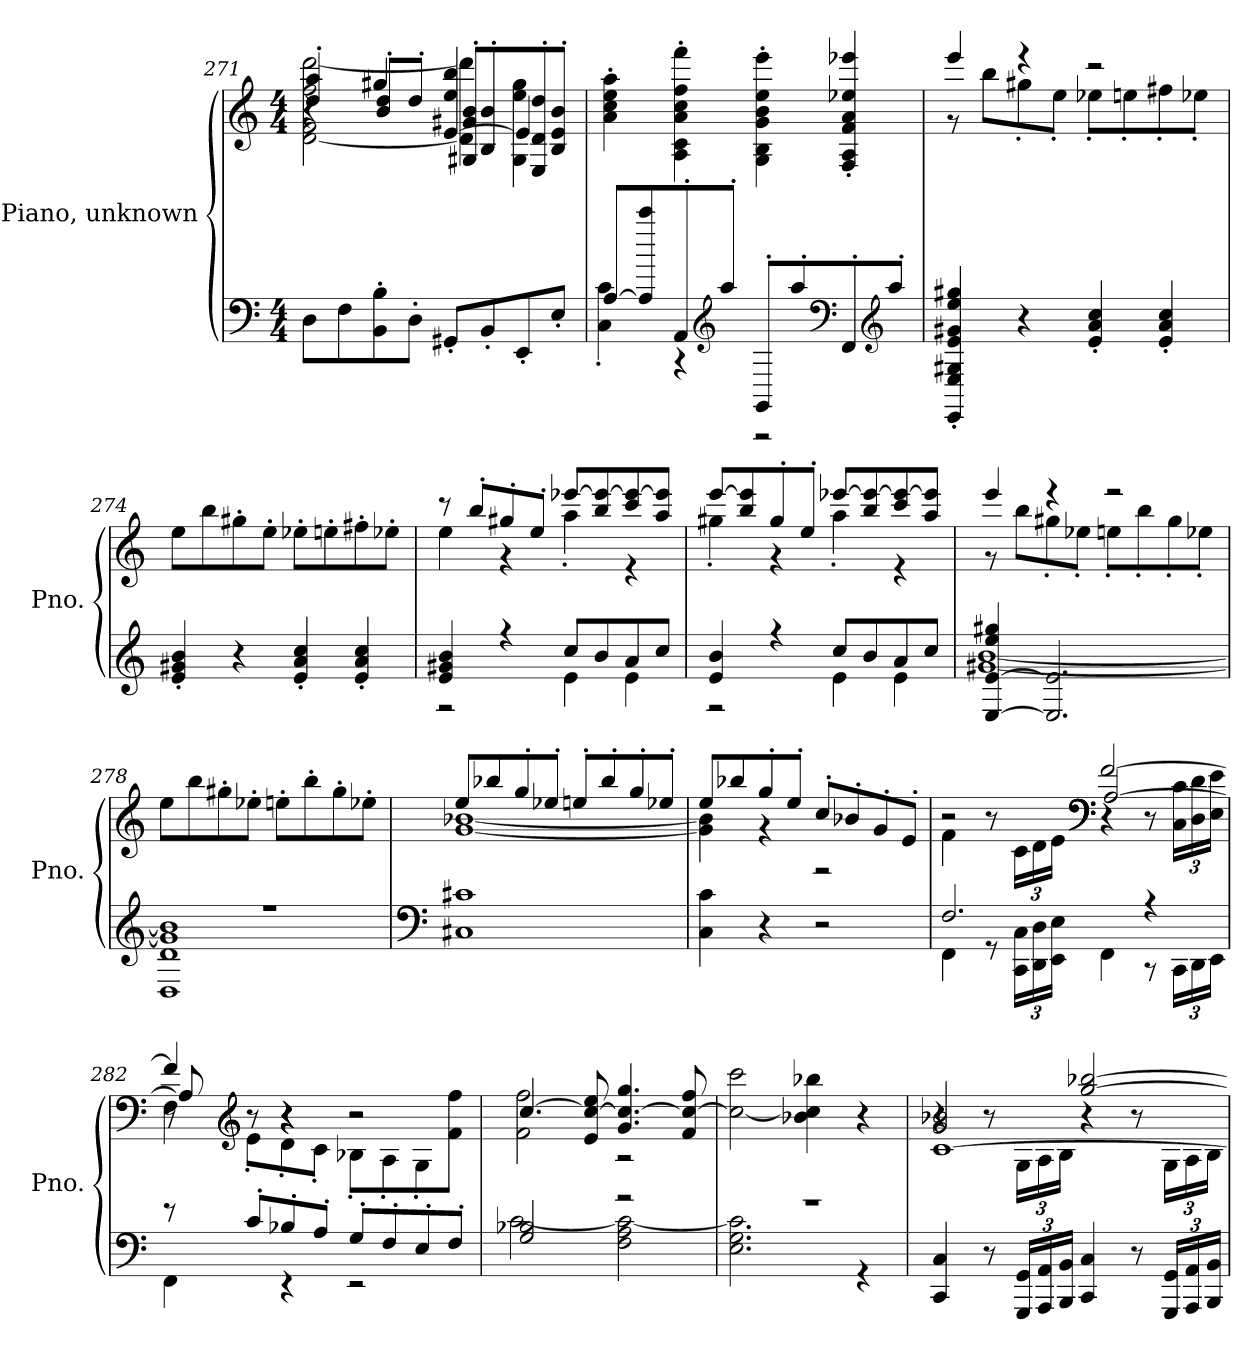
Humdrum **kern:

**kern	**kern
*part1	*part1
*staff2	*staff1
*I"Piano, unknown	*
*I'Pno.	*
!!LO:LB:g=z
*clefF4	*clefG2
*k[]	*k[]
*M4/4	*M4/4
=271	=271
*	*^
*	*	*^
8D\L	4r	[2d\ 2f\ 2ff\ [2ddd\	4dd/' 4aa/'
8F\	.	.	.
8BB\' 8B\'	4gg#X/	.	8b/' 8dd/'L
8D'\J	.	.	8dd'/J
8GG#X'/L	[4e/ 4ee/ 4bb/	4d\] 4ddd\]	8G#X/' 8g#X/' 8b/'L
8BB'/	.	.	8B/' 8b/'
8EE'/	4e/]	4G#\ 4ee\ 4gg#\	8E/' 8d/' 8dd/'
8E'/J	.	.	8B/' 8e/' 8b/'J
*	*v	*v	*v
=272	=272
*^	*
[8A/L	4C\' 4c\'	4a\' 4cc\' 4ee\' 4aa\'
8A/] 8ccc/	.	.
8AA'/	4r	4A\' 4c\' 4a\' 4cc\' 4ff\' 4fff\'
*clefG2	*	*
8aa'/J	.	.
8GG'/L	2r	4G\' 4B\' 4g\' 4b\' 4ee\' 4eee\'
8aa'/	.	.
*clefF4	*	*
8FF'/	.	4F/' 4A/' 4f/' 4a/' 4ee-X/' 4eee-X/'
*clefG2	*	*
8aa'/J	.	.
*v	*v	*
=273	=273
*	*^
4EE/' 4E/' 4G#X/' 4e/' 4g#X/' 4ee/' 4gg#X/'	4eee/	8r
.	.	8bb\L
4r	4r	8gg#X'\
.	.	8ee'\J
4e/' 4a/' 4cc/'	2r	8ee-X'\L
.	.	8een'\
4e/' 4a/' 4cc/'	.	8ff#X'\
.	.	8ee-X'\J
*	*v	*v
!!LO:LB:g=z
=274	=274
4e/' 4g#X/' 4b/'	8ee\L
.	8bb\
4r	8gg#X'\
.	8ee'\J
4e/' 4a/' 4cc/'	8ee-X'\L
.	8een'\
4e/' 4a/' 4cc/'	8ff#X'\
.	8ee-X'\J
=275	=275
*^	*^
4e/ 4g#X/ 4b/	2r	8r	4ee\
.	.	8bb'/L	.
4r	.	8gg#X'/	4r
.	.	8ee'/J	.
8cc/L	4e\	[8eee-X/L	4aa'\
8b/	.	8bb/ 8eee-/_	.
8a/	4e\	8ccc/ 8eee-/_	4r
8cc/J	.	8aa/ 8eee-/]J	.
=276	=276	=276	=276
4e/ 4b/	2r	[8eee/L	4gg#X'\
.	.	8bb/ 8eee/]	.
4r	.	8gg#'/	4r
.	.	8ee'/J	.
8cc/L	4e\	[8eee-X/L	4aa'\
8b/	.	8bb/ 8eee-/_	.
8a/	4e\	8ccc/ 8eee-/_	4r
8cc/J	.	8aa/ 8eee-/]J	.
!!LO:LB:g=z	!!
=277	=277	=277	=277
[4E/ [4e/ 4ee/ 4gg#X/	[1g#X [1b	4eee/	8r
.	.	.	8bb\L
2.E/] 2.e/]	.	4r	8gg#X'\
.	.	.	8ee-X'\J
.	.	2r	8een'\L
.	.	.	8bb'\
.	.	.	8gg#'\
.	.	.	8ee-X'\J
*	*	*v	*v
=278	=278	=278
1r	1D 1d 1g#] 1b]	8ee\L
.	.	8bb\
.	.	8gg#X'\
.	.	8ee-X'\J
.	.	8een'\L
.	.	8bb'\
.	.	8gg#'\
.	.	8ee-X'\J
*v	*v	*
=279	=279
*clefF4	*
*	*^
1C#X 1c#X	8ee/L	[1g [1b-X
.	8bb-X/	.
.	8gg'/	.
.	8ee-X'/J	.
.	8een'/L	.
.	8bb-'/	.
.	8gg'/	.
.	8ee-X'/J	.
!!LO:LB:g=z	!!
=280	=280	=280
4C\ 4c\	8ee/L	4g\] 4b-\]
.	8bb-X/	.
4r	8gg'/	4r
.	8ee'/J	.
2r	8cc'/L	2r
.	8b-X'/	.
.	8g'/	.
.	8e'/J	.
=281	=281	=281
*^	*	*^
2.F/	4FF\	2r	4f\	2r
.	8r	.	8r	.
*	*Xbrackettup	*	*Xbrackettup	*
.	24CC\ 24C\LL	.	24c\LL	.
.	24DD\ 24D\	.	24d\	.
.	24EE\ 24E\JJ	.	24e\JJ	.
*	*	*clefF4	*	*
.	4FF\	[2f/	4r	[2A/
4r	8r	.	8r	.
.	24CC\LL	.	24C\ 24c\LL	.
.	24DD\	.	24D\ 24d\	.
.	24EE\JJ	.	24E\ 24e\JJ	.
=282	=282	=282	=282	=282
*	*	*	*	*^
8r	4FF\	4f/]	8r	8A/]	4F\
*	*	*clefG2	*	*	*
8c'/L	.	.	8e'\L	8r	.
8B-X'/	4r	4r	8d'\	4r	4r
8A'/J	.	.	8c'\J	.	.
8G'/L	2r	2r	8B-X'\L	2r	2r
8F'/	.	.	8A'\	.	.
8E'/	.	.	8G'\	.	.
8F'/J	.	.	8f\ 8ff\J	.	.
*	*	*	*v	*v	*v
!!LO:LB:g=z
=283	=283	=283	=283
2G/ 2B-X/	[2c\	[4.cc/	2f\ 2ff\
.	.	8e/ 8cc/_ 8ee/	.
2r	2F\ 2A\ 2c\_	4.g/ 4.cc/_ 4.gg/	2r
.	.	8f/ 8cc/_ 8ff/	.
*	*	*v	*v
=284	=284	=284
1r	2.E\ 2.G\ 2.c\]	2cc\_ 2ccc\
.	.	4b-X\ 4cc\] 4bb-X\
.	4r	4r
*v	*v	*
=285	=285
*	*^
*	*	*^
4CC/ 4C/	2g/ 2b-X/	4r	[1c
8r	.	8r	.
24GGG/ 24GG/LL	.	24G\LL	.
24AAA/ 24AA/	.	24A\	.
24BBB/ 24BB/JJ	.	24B\JJ	.
4CC/ 4C/	[2gg/ [2bb-X/	4r	.
8r	.	8r	.
24GGG/ 24GG/LL	.	24G\LL	.
24AAA/ 24AA/	.	24A\	.
24BBB/ 24BB/JJ	.	24B\JJ	.
*	*v	*v	*v
=	=
*-	*-
